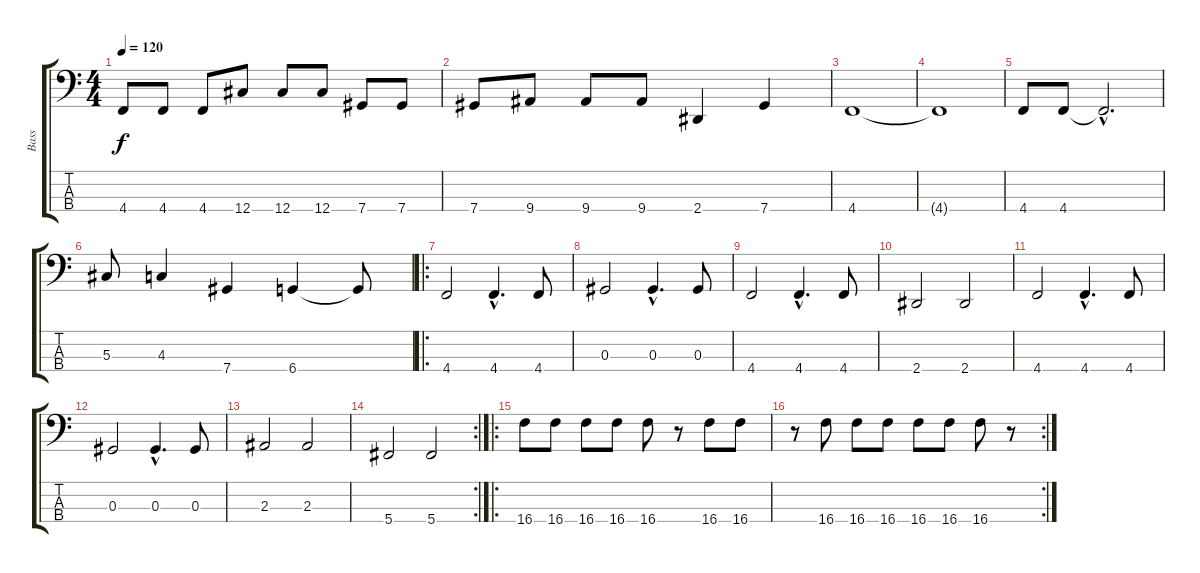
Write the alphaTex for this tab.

\track ("Bass" "Bass") {instrument electricbasspick}
\staff {score tabs}
\tuning (Gb2 Db2 Ab1 Db1) {hide}
\ts (4 4)
\tempo 120
\clef f4
\ks c
4.4.8{dy f} 4.4.8 4.4.8 12.4.8 12.4.8 12.4.8 7.4.8 7.4.8 |
7.4.8 9.4.8 9.4.8 9.4.8 2.4.4 7.4.4 |
4.4.1 |
4.4{t}.1 |
4.4.8 4.4.8 4.4{hac t}.2{d} |
5.3.8 4.3.4 7.4.4 6.4.4 6.4{t}.8 |
\ro
4.4.2 4.4{hac}.4{d} 4.4.8 |
0.3.2 0.3{hac}.4{d} 0.3.8 |
4.4.2 4.4{hac}.4{d} 4.4.8 |
2.4.2 2.4.2 |
4.4.2 4.4{hac}.4{d} 4.4.8 |
0.3.2 0.3{hac}.4{d} 0.3.8 |
2.3.2 2.3.2 |
\rc 2
5.4.2 5.4.2 |
\ro
16.4.8 16.4.8 16.4.8 16.4.8 16.4.8 r.8 16.4.8 16.4.8 |
\rc 2
r.8 16.4.8 16.4.8 16.4.8 16.4.8 16.4.8 16.4.8 r.8
